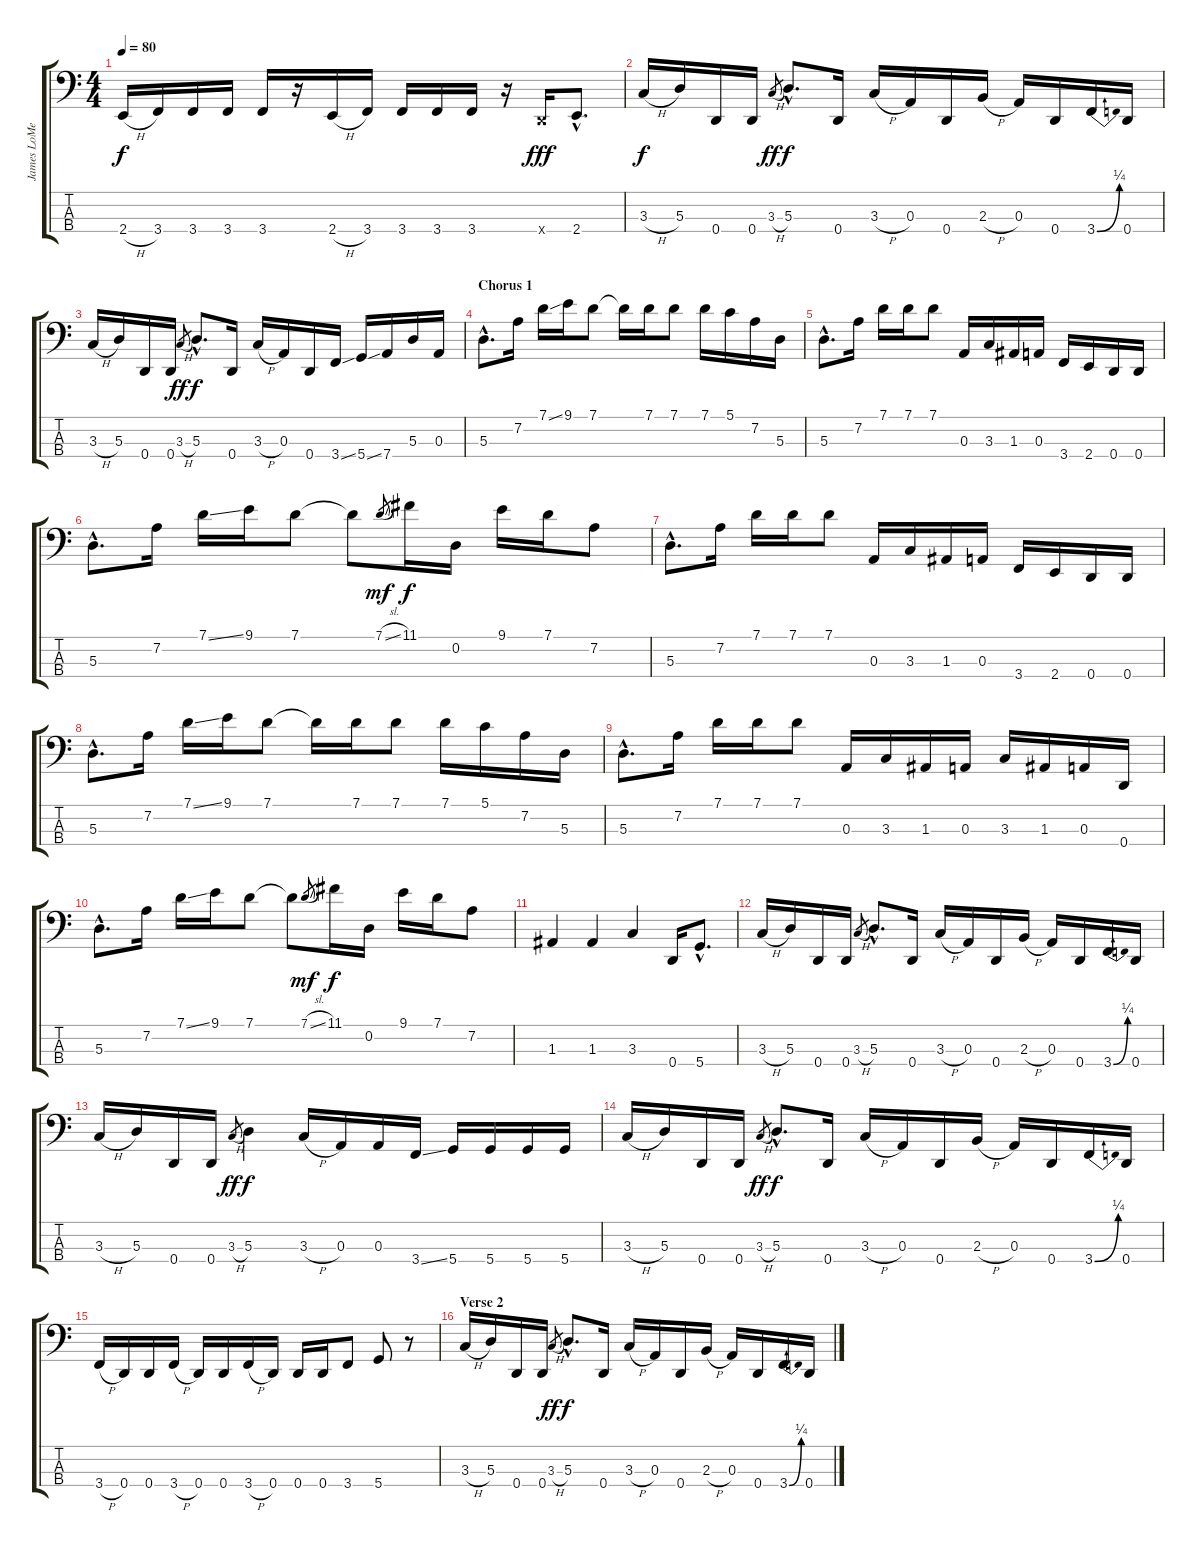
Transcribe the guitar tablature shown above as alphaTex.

\track ("James LoMenzo (Bass)" "James LoMe") {instrument electricbassfinger}
\staff {score tabs}
\tuning (G2 D2 A1 D1) {hide}
\ts (4 4)
\tempo 80
\clef f4
\ks c
2.4{h}.16{dy f} 3.4.16 3.4.16 3.4.16 3.4.16 r.16 2.4{h}.16 3.4.16 3.4.16 3.4.16 3.4.16 r.16 0.4{x}.16{dy fff} 2.4{hac}.8{d} |
3.3{h}.16{dy f} 5.3.16 0.4.16 0.4.16 3.3{h}.8{gr dy ff} 5.3{hac}.8{d dy f} 0.4.16 3.3{h}.16 0.3.16 0.4.16 2.3{h}.16 0.3.16 0.4.16 3.4{be (bend 0 0 60 1)}.16 0.4.16 |
3.3{h}.16 5.3.16 0.4.16 0.4.16 3.3{h}.8{gr dy ff} 5.3{hac}.8{d dy f} 0.4.16 3.3{h}.16 0.3.16 0.4.16 3.4{ss}.16 5.4{ss}.16 7.4.16 5.3.16 0.3.16 |
\section ("" "Chorus 1")
5.3{hac}.8{d} 7.2.16 7.1{ss}.16 9.1.16 7.1.8 7.1{t}.16 7.1.16 7.1.8 7.1.16 5.1.16 7.2.16 5.3.16 |
5.3{hac}.8{d} 7.2.16 7.1.16 7.1.16 7.1.8 0.3.16 3.3.16 1.3.16 0.3.16 3.4.16 2.4.16 0.4.16 0.4.16 |
5.3{hac}.8{d} 7.2.16 7.1{ss}.16 9.1.16 7.1.8 7.1{t}.8 7.1{sl}.8{gr dy mf} 11.1.16{dy f} 0.2.16 9.1.16 7.1.16 7.2.8 |
5.3{hac}.8{d} 7.2.16 7.1.16 7.1.16 7.1.8 0.3.16 3.3.16 1.3.16 0.3.16 3.4.16 2.4.16 0.4.16 0.4.16 |
5.3{hac}.8{d} 7.2.16 7.1{ss}.16 9.1.16 7.1.8 7.1{t}.16 7.1.16 7.1.8 7.1.16 5.1.16 7.2.16 5.3.16 |
5.3{hac}.8{d} 7.2.16 7.1.16 7.1.16 7.1.8 0.3.16 3.3.16 1.3.16 0.3.16 3.3.16 1.3.16 0.3.16 0.4.16 |
5.3{hac}.8{d} 7.2.16 7.1{ss}.16 9.1.16 7.1.8 7.1{t}.8 7.1{sl}.8{gr dy mf} 11.1.16{dy f} 0.2.16 9.1.16 7.1.16 7.2.8 |
1.3.4 1.3.4 3.3.4 0.4.16 5.4{hac}.8{d} |
3.3{h}.16 5.3.16 0.4.16 0.4.16 3.3{h}.8{gr} 5.3{hac}.8{d} 0.4.16 3.3{h}.16 0.3.16 0.4.16 2.3{h}.16 0.3.16 0.4.16 3.4{be (bend 0 0 60 1)}.16 0.4.16 |
3.3{h}.16 5.3.16 0.4.16 0.4.16 3.3{h}.8{gr dy ff} 5.3.4{dy f} 3.3{h}.16 0.3.16 0.3.16 3.4{ss}.16 5.4.16 5.4.16 5.4.16 5.4.16 |
3.3{h}.16 5.3.16 0.4.16 0.4.16 3.3{h}.8{gr dy ff} 5.3{hac}.8{d dy f} 0.4.16 3.3{h}.16 0.3.16 0.4.16 2.3{h}.16 0.3.16 0.4.16 3.4{be (bend 0 0 60 1)}.16 0.4.16 |
3.4{h}.16 0.4.16 0.4.16 3.4{h}.16 0.4.16 0.4.16 3.4{h}.16 0.4.16 0.4.16 0.4.16 3.4.8 5.4.8 r.8 |
\section ("" "Verse 2")
3.3{h}.16 5.3.16 0.4.16 0.4.16 3.3{h}.8{gr dy ff} 5.3{hac}.8{d dy f} 0.4.16 3.3{h}.16 0.3.16 0.4.16 2.3{h}.16 0.3.16 0.4.16 3.4{be (bend 0 0 60 1)}.16 0.4.16
